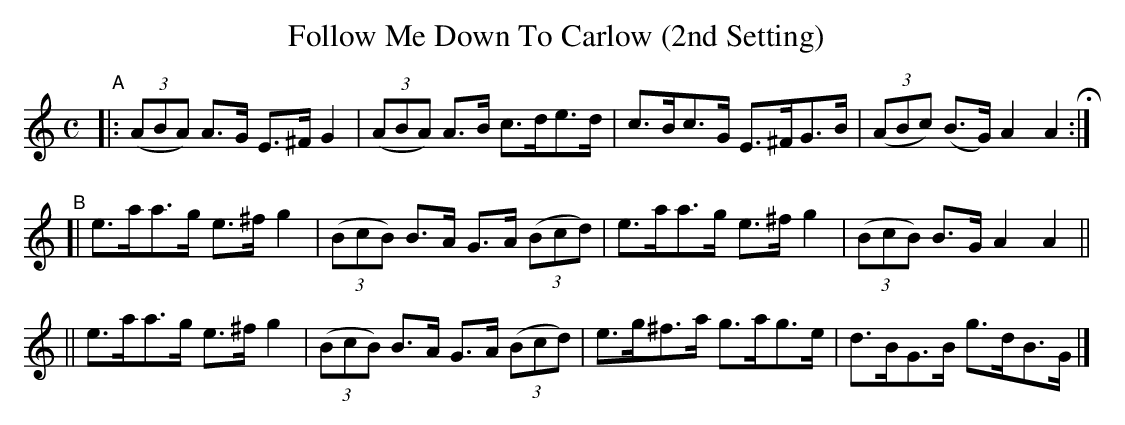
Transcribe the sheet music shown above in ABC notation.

X:1
T: Follow Me Down To Carlow (2nd Setting)
M: C
L: 1/8
K: Am
"A"\
|: (3(ABA) A>G E>^FG2 | (3(ABA) A>B c>de>d | c>Bc>G E>^FG>B | (3(ABc) (B>G) A2A2 H :|
"^B"\
[| e>aa>g e>^fg2 | (3(BcB) B>A G>A (3(Bcd) | e>aa>g e>^fg2 | (3(BcB) B>G A2A2 ||
|| e>aa>g e>^fg2 | (3(BcB) B>A G>A (3(Bcd) | e>g^f>a g>ag>e | d>BG>B g>dB>G |]
